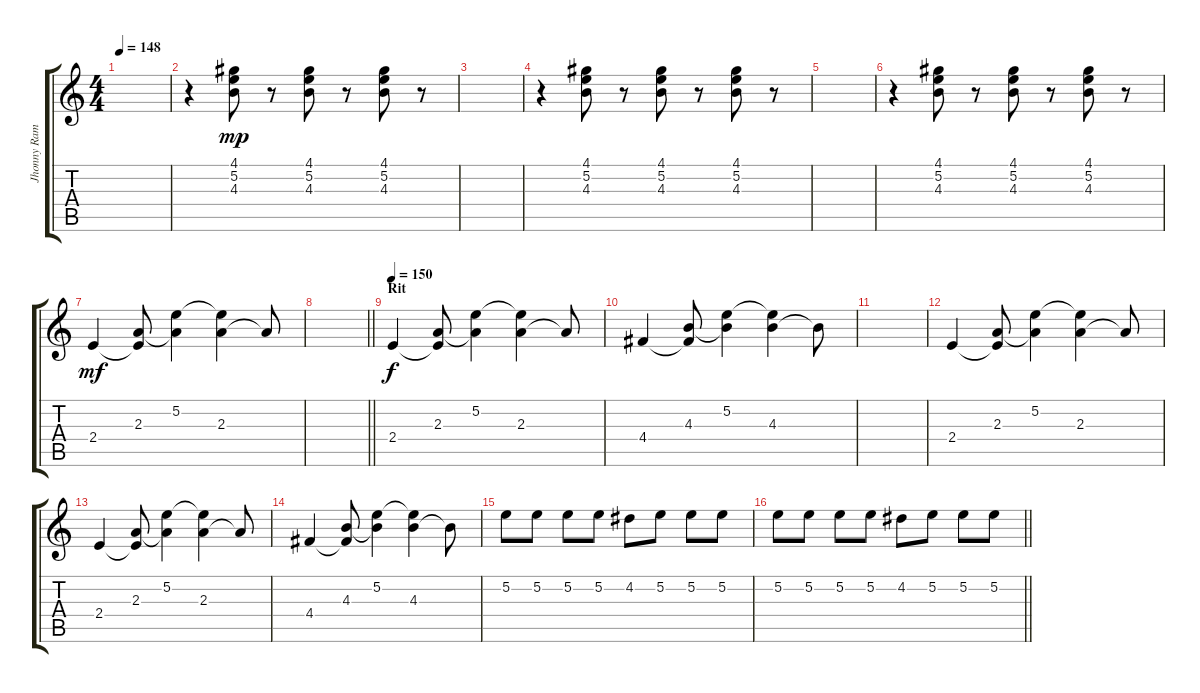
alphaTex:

\track ("Jhonny Ramone - Guitar" "Jhonny Ram") {instrument distortionguitar}
\staff {score tabs}
\tuning (E4 B3 G3 D3 A2 E2) {hide}
\ts (4 4)
\tempo 148
\clef g2
\ks c
|
r.4 (4.1 5.2 4.3).8{dy mp} r.8 (4.1 5.2 4.3).8 r.8 (4.1 5.2 4.3).8 r.8 |
|
r.4 (4.1 5.2 4.3).8 r.8 (4.1 5.2 4.3).8 r.8 (4.1 5.2 4.3).8 r.8 |
|
r.4 (4.1 5.2 4.3).8 r.8 (4.1 5.2 4.3).8 r.8 (4.1 5.2 4.3).8 r.8 |
2.4.4{dy mf} (2.3 2.4{t}).8 (5.2 2.3{t}).4 (5.2{t} 2.3).4 2.3{t}.8 |
\barLineRight lightlight
|
\section ("" "Rit")
\tempo 150
2.4.4{dy f} (2.3 2.4{t}).8 (5.2 2.3{t}).4 (5.2{t} 2.3).4 2.3{t}.8 |
4.4.4 (4.3 4.4{t}).8 (5.2 4.3{t}).4 (5.2{t} 4.3).4 4.3{t}.8 |
|
2.4.4 (2.3 2.4{t}).8 (5.2 2.3{t}).4 (5.2{t} 2.3).4 2.3{t}.8 |
2.4.4 (2.3 2.4{t}).8 (5.2 2.3{t}).4 (5.2{t} 2.3).4 2.3{t}.8 |
4.4.4 (4.3 4.4{t}).8 (5.2 4.3{t}).4 (5.2{t} 4.3).4 4.3{t}.8 |
5.2.8 5.2.8 5.2.8 5.2.8 4.2.8 5.2.8 5.2.8 5.2.8 |
\barLineRight lightlight
5.2.8 5.2.8 5.2.8 5.2.8 4.2.8 5.2.8 5.2.8 5.2.8
